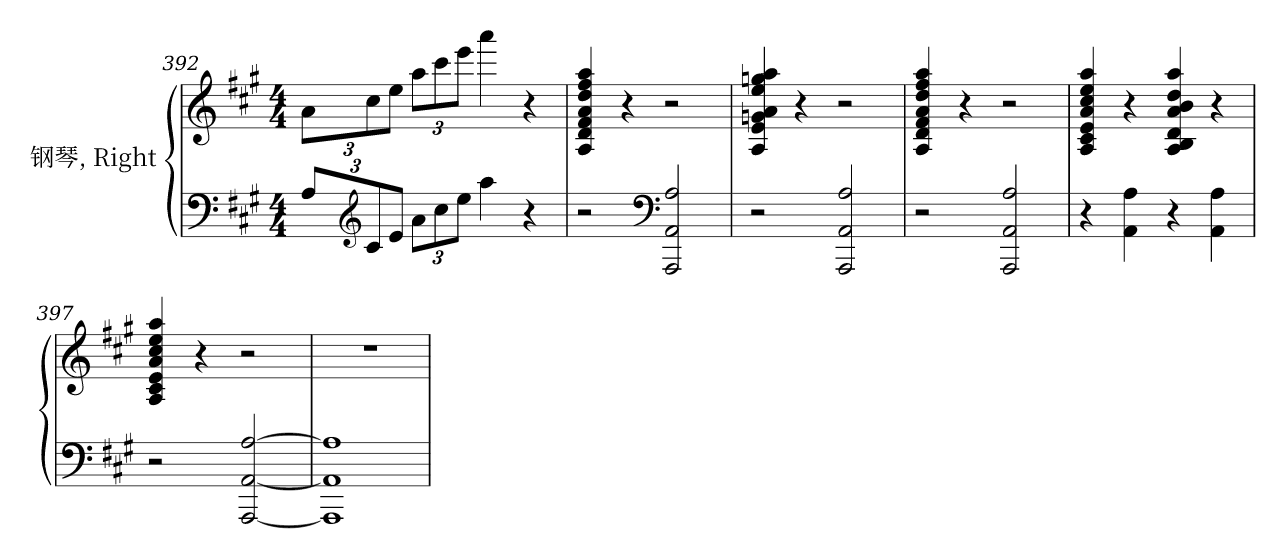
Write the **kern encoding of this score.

**kern	**kern
*part1	*part1
*staff2	*staff1
*I"钢琴, Right	*
*clefF4	*clefG2
*k[f#c#g#]	*k[f#c#g#]
*M4/4	*M4/4
*Xbrackettup	*Xbrackettup
=392	=392
12A/L	12a\L
*clefG2	*
12c#/	12cc#\
12e/J	12ee\J
12a\L	12aa\L
12cc#\	12ccc#\
12ee\J	12eee\J
4aa\	4aaa\
4r	4r
=393	=393
2r	4A/ 4d/ 4f#/ 4a/ 4dd/ 4ff#/ 4aa/
.	4r
*clefF4	*
2AAA/ 2AA/ 2A/	2r
=394	=394
*	*MM177
2r	4A/ 4e/ 4gn/ 4a/ 4ee/ 4ggn/ 4aa/
.	4r
2AAA/ 2AA/ 2A/	2r
!!LO:LB:g=z
=395	=395
2r	4A/ 4d/ 4f#/ 4a/ 4dd/ 4ff#/ 4aa/
.	4r
2AAA/ 2AA/ 2A/	2r
=396	=396
4r	4A/ 4c#/ 4e/ 4a/ 4cc#/ 4ee/ 4aa/
4AA\ 4A\	4r
4r	4A/ 4B/ 4d/ 4a/ 4b/ 4dd/ 4aa/
4AA\ 4A\	4r
=397	=397
2r	4A/ 4c#/ 4e/ 4a/ 4cc#/ 4ee/ 4aa/
.	4r
*	*MM87
[2AAA/ [2AA/ [2A/	2r
=398	=398
1AAA] 1AA] 1A]	1r
=	=
*-	*-
